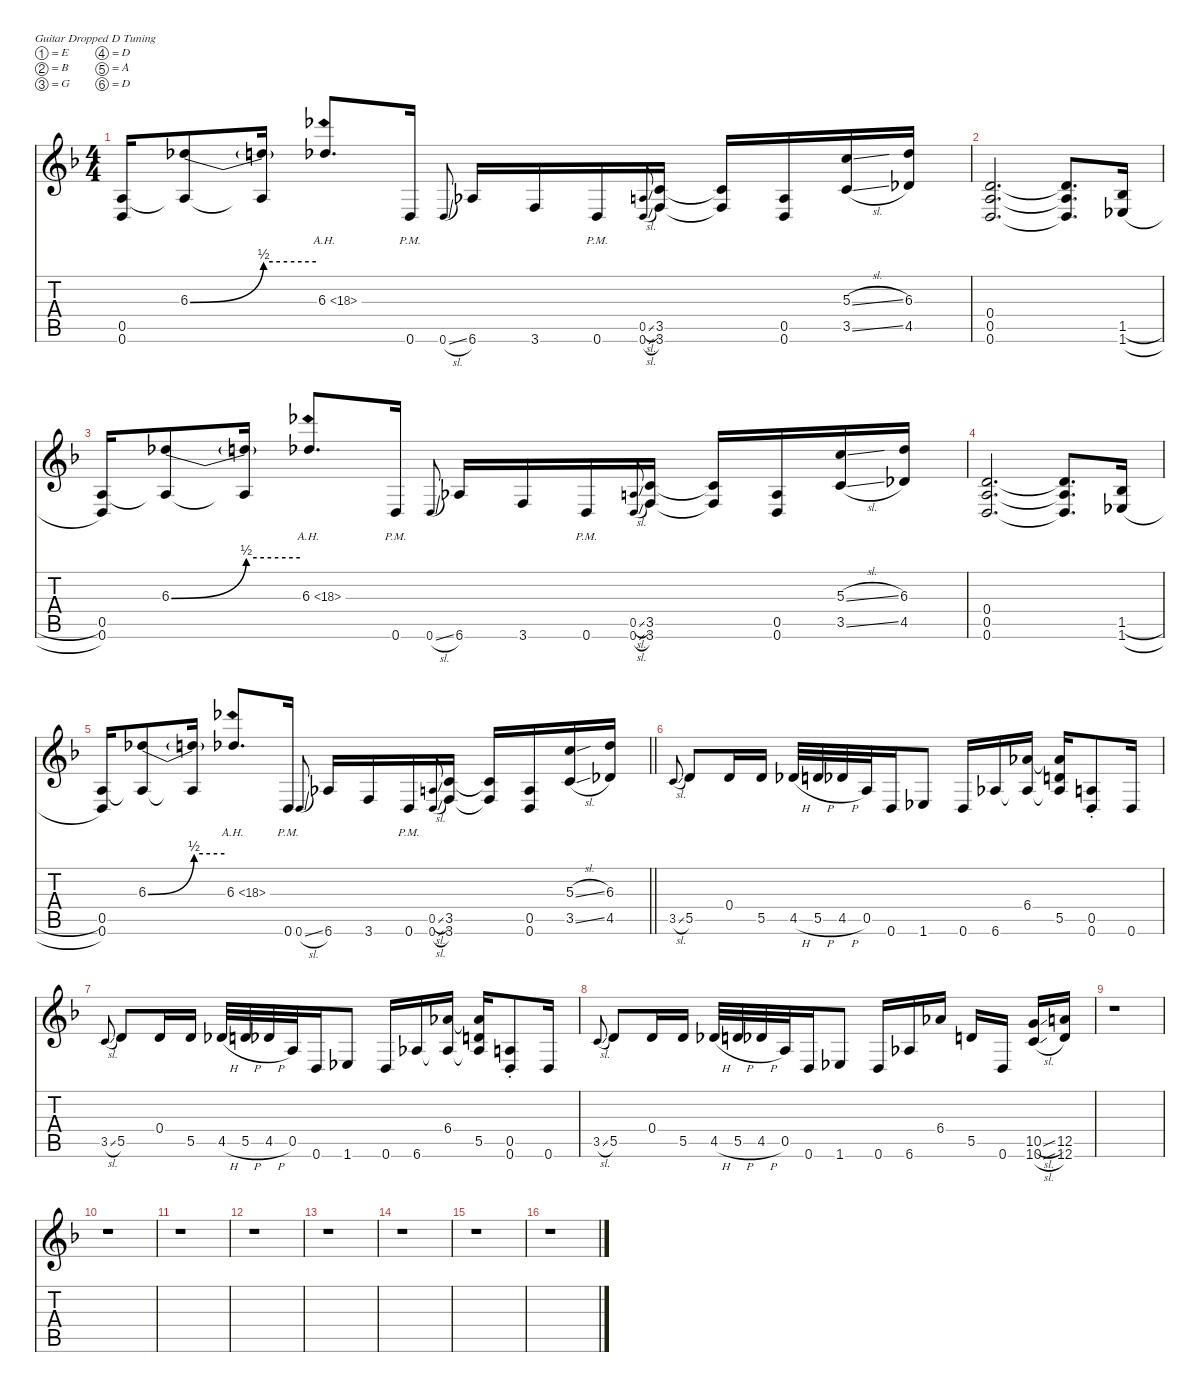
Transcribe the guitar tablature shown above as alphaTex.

\defaultSystemsLayout 4
\hideDynamics
\bracketExtendMode nobrackets
\singleTrackTrackNamePolicy hidden
\multiTrackTrackNamePolicy hidden
\otherSystemsTrackNameOrientation horizontal
\track ("Guitar 2" "Guitar 2") {defaultSystemsLayout 8 instrument distortionguitar}
\staff {score tabs}
\tuning (E4 B3 G3 D3 A2 D2)
\ts (4 4)
\tempo (89 hide)
\clef g2
\ks dminor
(0.5{acc forcenatural} 0.6{acc forcenatural}).16{dy ppp beam Up} (6.3{be (bend 0 0 60 2) acc b} 0.5{t acc forcenatural}).8{dy mf beam Up} (6.3{be (hold 0 2 60 2) t} 0.5{t acc forcenatural}).16{dy f beam Up} 6.3{ah 12 acc b}.8{d dy mf beam Up} 0.6{pm acc forcenatural}.16{dy ppp beam Up} 0.6{sl acc forcenatural}.8{gr onbeat beam Up} 6.6{acc b}.16{beam Up} 3.6{acc forcenatural}.16{beam Up} 0.6{pm acc forcenatural}.16{beam Up} (0.5{sl acc forcenatural} 0.6{sl acc forcenatural}).8{gr onbeat beam Up} (3.5{acc forcenatural} 3.6{acc forcenatural}).16{beam Up} (3.5{t acc forcenatural} 3.6{t acc forcenatural}).16{beam Up} (0.5{acc forcenatural} 0.6{acc forcenatural}).16{beam Up} (5.3{sl acc forcenatural} 3.5{sl acc forcenatural}).16{beam Up} (6.3{acc b} 4.5{acc b}).16{beam Up} |
\tempo (88 hide)
(0.4{acc forcenatural} 0.5{acc forcenatural} 0.6{acc forcenatural}).2{d dy mf beam Up} (0.4{t acc forcenatural} 0.5{t acc forcenatural} 0.6{t acc forcenatural}).8{d beam Up} (1.5{h acc b} 1.6{h acc b}).16{dy ppp beam Up} |
\tempo (89 hide)
(0.5{acc forcenatural} 0.6{acc forcenatural}).16{beam Up} (6.3{be (bend 0 0 60 2) acc b} 0.5{t acc forcenatural}).8{dy mf beam Up} (6.3{be (hold 0 2 60 2) t} 0.5{t acc forcenatural}).16{dy f beam Up} 6.3{ah 12 acc b}.8{d dy mf beam Up} 0.6{pm acc forcenatural}.16{dy ppp beam Up} 0.6{sl acc forcenatural}.8{gr onbeat beam Up} 6.6{acc b}.16{beam Up} 3.6{acc forcenatural}.16{beam Up} 0.6{pm acc forcenatural}.16{beam Up} (0.5{sl acc forcenatural} 0.6{sl acc forcenatural}).8{gr onbeat beam Up} (3.5{acc forcenatural} 3.6{acc forcenatural}).16{beam Up} (3.5{t acc forcenatural} 3.6{t acc forcenatural}).16{beam Up} (0.5{acc forcenatural} 0.6{acc forcenatural}).16{beam Up} (5.3{sl acc forcenatural} 3.5{sl acc forcenatural}).16{beam Up} (6.3{acc b} 4.5{acc b}).16{beam Up} |
\tempo (88 hide)
(0.4{acc forcenatural} 0.5{acc forcenatural} 0.6{acc forcenatural}).2{d dy mf beam Up} (0.4{t acc forcenatural} 0.5{t acc forcenatural} 0.6{t acc forcenatural}).8{d beam Up} (1.5{h acc b} 1.6{h acc b}).16{dy ppp beam Up} |
\tempo (89 hide)
\tempo (88 0.99375 hide)
\barLineRight lightlight
(0.5{acc forcenatural} 0.6{acc forcenatural}).16{beam Up} (6.3{be (bend 0 0 60 2) acc b} 0.5{t acc forcenatural}).8{dy mf beam Up} (6.3{be (hold 0 2 60 2) t} 0.5{t acc forcenatural}).16{dy f beam Up} 6.3{ah 12 acc b}.8{d dy mf beam Up} 0.6{pm acc forcenatural}.16{dy ppp beam Up} 0.6{sl acc forcenatural}.8{gr onbeat beam Up} 6.6{acc b}.16{beam Up} 3.6{acc forcenatural}.16{beam Up} 0.6{pm acc forcenatural}.16{beam Up} (0.5{sl acc forcenatural} 0.6{sl acc forcenatural}).8{gr onbeat beam Up} (3.5{acc forcenatural} 3.6{acc forcenatural}).16{beam Up} (3.5{t acc forcenatural} 3.6{t acc forcenatural}).16{beam Up} (0.5{acc forcenatural} 0.6{acc forcenatural}).16{beam Up} (5.3{sl acc forcenatural} 3.5{sl acc forcenatural}).16{beam Up} (6.3{acc b} 4.5{acc b}).16{beam Up} |
3.5{sl acc forcenatural}.8{gr onbeat dy mf instrument acousticguitarsteel beam Up} 5.5{acc forcenatural}.8{beam Up} 0.4{acc forcenatural}.16{beam Up} 5.5{acc forcenatural}.16{beam Up} 4.5{h acc b}.32{beam Up} 5.5{h acc forcenatural}.32{beam Up} 4.5{h acc b}.32{beam Up} 0.5{acc forcenatural}.32{beam Up} 0.6{acc forcenatural}.16{beam Up} 1.6{acc b}.8{beam Up} 0.6{acc forcenatural}.16{beam Up} 6.6{acc b}.16{beam Up} (6.4{acc b} 6.6{t acc b}).16{beam Up} (6.4{t acc b} 5.5{acc forcenatural} 6.6{t acc b}).16{beam Up} (0.5{st acc forcenatural} 0.6{st acc forcenatural}).8{beam Up} 0.6{acc forcenatural}.16{beam Up} |
\tempo (89 hide)
3.5{sl acc forcenatural}.8{gr onbeat beam Up} 5.5{acc forcenatural}.8{beam Up} 0.4{acc forcenatural}.16{beam Up} 5.5{acc forcenatural}.16{beam Up} 4.5{h acc b}.32{beam Up} 5.5{h acc forcenatural}.32{beam Up} 4.5{h acc b}.32{beam Up} 0.5{acc forcenatural}.32{beam Up} 0.6{acc forcenatural}.16{beam Up} 1.6{acc b}.8{beam Up} 0.6{acc forcenatural}.16{beam Up} 6.6{acc b}.16{beam Up} (6.4{acc b} 6.6{t acc b}).16{beam Up} (6.4{t acc b} 5.5{acc forcenatural} 6.6{t acc b}).16{beam Up} (0.5{st acc forcenatural} 0.6{st acc forcenatural}).8{beam Up} 0.6{acc forcenatural}.16{beam Up} |
\tempo (88 0.00625 hide)
\tempo (89 0.99375 hide)
3.5{sl acc forcenatural}.8{gr onbeat beam Up} 5.5{acc forcenatural}.8{beam Up} 0.4{acc forcenatural}.16{beam Up} 5.5{acc forcenatural}.16{beam Up} 4.5{h acc b}.32{beam Up} 5.5{h acc forcenatural}.32{beam Up} 4.5{h acc b}.32{beam Up} 0.5{acc forcenatural}.32{beam Up} 0.6{acc forcenatural}.16{beam Up} 1.6{acc b}.8{beam Up} 0.6{acc forcenatural}.16{beam Up} 6.6{acc b}.16{beam Up} 6.4{acc b}.16{beam Up} 5.5{acc forcenatural}.16{beam Up} 0.6{acc forcenatural}.16{beam Up beam split} (10.5{sl acc forcenatural} 10.6{sl acc forcenatural}).16{dy ppp beam Up} (12.5{acc forcenatural} 12.6{acc forcenatural}).16{beam Up} |
\tempo (88 0.99375 hide)
r.1{beam Down} |
r.1{beam Down} |
\tempo (89 hide)
r.1{beam Down} |
\tempo (88 hide)
r.1{beam Down} |
\tempo (89 hide)
r.1{beam Down} |
\tempo (88 hide)
\tempo (89 0.99375 hide)
r.1{beam Down} |
r.1{beam Down} |
\tempo (88 hide)
r.1{beam Down}
